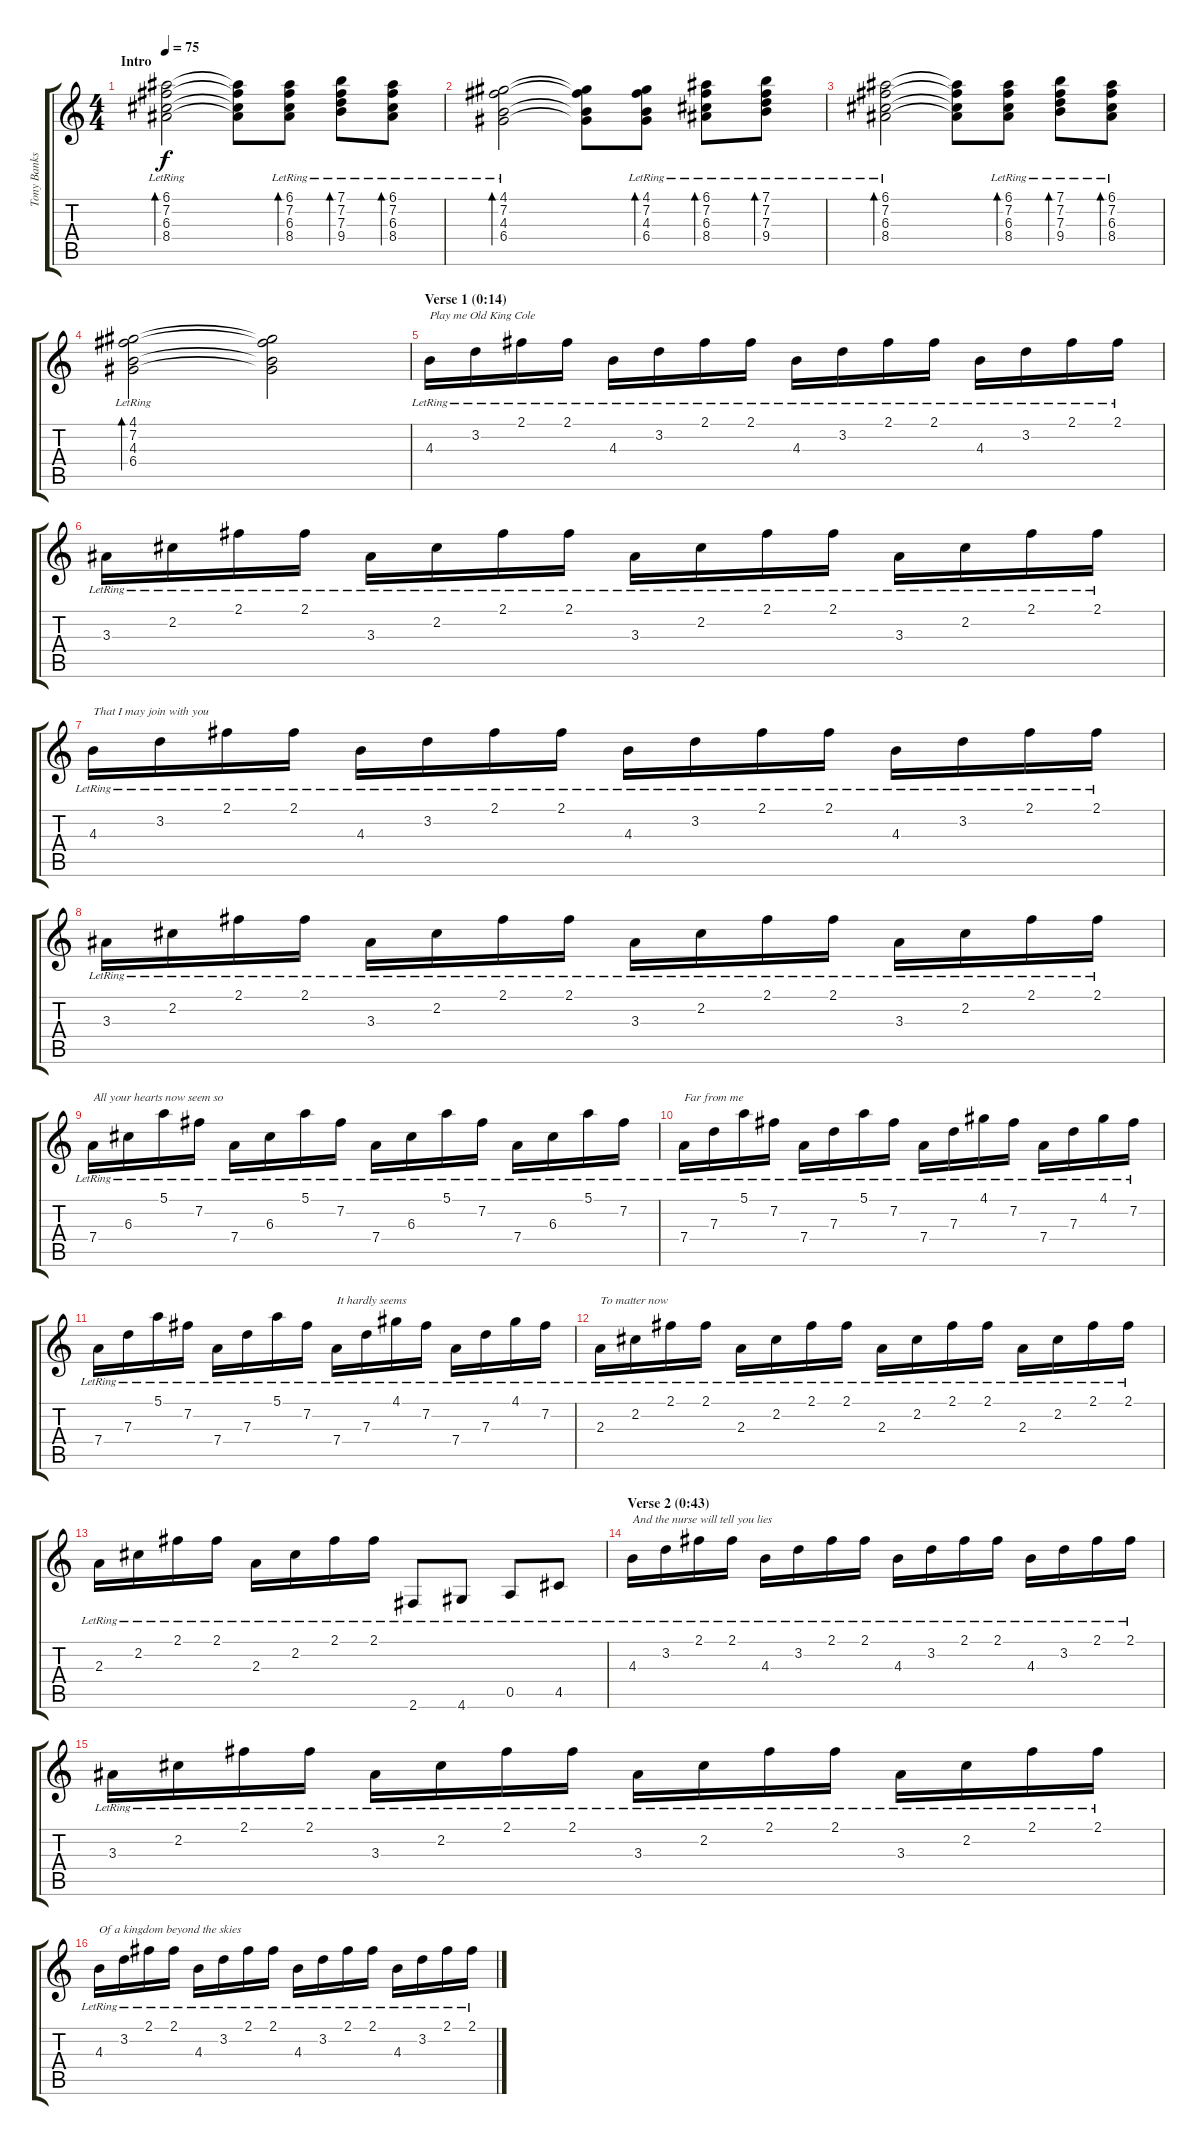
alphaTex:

\track ("Tony Banks (12-string guitar)" "Tony Banks") {instrument acousticguitarnylon}
\staff {score tabs}
\tuning (E4 B3 G3 D3 A2 E2) {hide}
\ts (4 4)
\section ("" "Intro")
\tempo 75
\clef g2
\ks c
(6.1{lr} 7.2{lr} 6.3{lr} 8.4{lr}).2{bd 60 dy f instrument acousticguitarnylon} (6.1{t} 7.2{t} 6.3{t} 8.4{t}).8 (6.1{lr} 7.2{lr} 6.3{lr} 8.4{lr}).8{bd 60} (7.1{lr} 7.2{lr} 7.3{lr} 9.4{lr}).8{bd 60} (6.1{lr} 7.2{lr} 6.3{lr} 8.4{lr}).8{bd 60} |
(4.1{lr} 7.2{lr} 4.3{lr} 6.4{lr}).2{bd 60} (4.1{t} 7.2{t} 4.3{t} 6.4{t}).8 (4.1{lr} 7.2{lr} 4.3{lr} 6.4{lr}).8{bd 60} (6.1{lr} 7.2{lr} 6.3{lr} 8.4{lr}).8{bd 60} (7.1{lr} 7.2{lr} 7.3{lr} 9.4{lr}).8{bd 60} |
(6.1{lr} 7.2{lr} 6.3{lr} 8.4{lr}).2{bd 60} (6.1{t} 7.2{t} 6.3{t} 8.4{t}).8 (6.1{lr} 7.2{lr} 6.3{lr} 8.4{lr}).8{bd 60} (7.1{lr} 7.2{lr} 7.3{lr} 9.4{lr}).8{bd 60} (6.1{lr} 7.2{lr} 6.3{lr} 8.4{lr}).8{bd 60} |
(4.1{lr} 7.2{lr} 4.3{lr} 6.4{lr}).2{bd 60} (4.1{t} 7.2{t} 4.3{t} 6.4{t}).2 |
\section ("" "Verse 1 (0:14)")
4.3{lr}.16{txt "Play me Old King Cole"} 3.2{lr}.16 2.1{lr}.16 2.1{lr}.16 4.3{lr}.16 3.2{lr}.16 2.1{lr}.16 2.1{lr}.16 4.3{lr}.16 3.2{lr}.16 2.1{lr}.16 2.1{lr}.16 4.3{lr}.16 3.2{lr}.16 2.1{lr}.16 2.1{lr}.16 |
3.3{lr}.16 2.2{lr}.16 2.1{lr}.16 2.1{lr}.16 3.3{lr}.16 2.2{lr}.16 2.1{lr}.16 2.1{lr}.16 3.3{lr}.16 2.2{lr}.16 2.1{lr}.16 2.1{lr}.16 3.3{lr}.16 2.2{lr}.16 2.1{lr}.16 2.1{lr}.16 |
4.3{lr}.16{txt "That I may join with you"} 3.2{lr}.16 2.1{lr}.16 2.1{lr}.16 4.3{lr}.16 3.2{lr}.16 2.1{lr}.16 2.1{lr}.16 4.3{lr}.16 3.2{lr}.16 2.1{lr}.16 2.1{lr}.16 4.3{lr}.16 3.2{lr}.16 2.1{lr}.16 2.1{lr}.16 |
3.3{lr}.16 2.2{lr}.16 2.1{lr}.16 2.1{lr}.16 3.3{lr}.16 2.2{lr}.16 2.1{lr}.16 2.1{lr}.16 3.3{lr}.16 2.2{lr}.16 2.1{lr}.16 2.1{lr}.16 3.3{lr}.16 2.2{lr}.16 2.1{lr}.16 2.1{lr}.16 |
7.4{lr}.16{txt "All your hearts now seem so"} 6.3{lr}.16 5.1{lr}.16 7.2{lr}.16 7.4{lr}.16 6.3{lr}.16 5.1{lr}.16 7.2{lr}.16 7.4{lr}.16 6.3{lr}.16 5.1{lr}.16 7.2{lr}.16 7.4{lr}.16 6.3{lr}.16 5.1{lr}.16 7.2{lr}.16 |
7.4{lr}.16{txt "Far from me"} 7.3{lr}.16 5.1{lr}.16 7.2{lr}.16 7.4{lr}.16 7.3{lr}.16 5.1{lr}.16 7.2{lr}.16 7.4{lr}.16 7.3{lr}.16 4.1{lr}.16 7.2{lr}.16 7.4{lr}.16 7.3{lr}.16 4.1{lr}.16 7.2{lr}.16 |
7.4{lr}.16 7.3{lr}.16 5.1{lr}.16 7.2{lr}.16 7.4{lr}.16 7.3{lr}.16 5.1{lr}.16 7.2{lr}.16 7.4{lr}.16{txt "It hardly seems"} 7.3{lr}.16 4.1{lr}.16 7.2{lr}.16 7.4{lr}.16 7.3{lr}.16 4.1{lr}.16 7.2{lr}.16 |
2.3{lr}.16{txt "To matter now"} 2.2{lr}.16 2.1{lr}.16 2.1{lr}.16 2.3{lr}.16 2.2{lr}.16 2.1{lr}.16 2.1{lr}.16 2.3{lr}.16 2.2{lr}.16 2.1{lr}.16 2.1{lr}.16 2.3{lr}.16 2.2{lr}.16 2.1{lr}.16 2.1{lr}.16 |
2.3{lr}.16 2.2{lr}.16 2.1{lr}.16 2.1{lr}.16 2.3{lr}.16 2.2{lr}.16 2.1{lr}.16 2.1{lr}.16 2.6{lr}.8 4.6{lr}.8 0.5{lr}.8 4.5{lr}.8 |
\section ("" "Verse 2 (0:43)")
4.3{lr}.16{txt "And the nurse will tell you lies"} 3.2{lr}.16 2.1{lr}.16 2.1{lr}.16 4.3{lr}.16 3.2{lr}.16 2.1{lr}.16 2.1{lr}.16 4.3{lr}.16 3.2{lr}.16 2.1{lr}.16 2.1{lr}.16 4.3{lr}.16 3.2{lr}.16 2.1{lr}.16 2.1{lr}.16 |
3.3{lr}.16 2.2{lr}.16 2.1{lr}.16 2.1{lr}.16 3.3{lr}.16 2.2{lr}.16 2.1{lr}.16 2.1{lr}.16 3.3{lr}.16 2.2{lr}.16 2.1{lr}.16 2.1{lr}.16 3.3{lr}.16 2.2{lr}.16 2.1{lr}.16 2.1{lr}.16 |
4.3{lr}.16{txt "Of a kingdom beyond the skies"} 3.2{lr}.16 2.1{lr}.16 2.1{lr}.16 4.3{lr}.16 3.2{lr}.16 2.1{lr}.16 2.1{lr}.16 4.3{lr}.16 3.2{lr}.16 2.1{lr}.16 2.1{lr}.16 4.3{lr}.16 3.2{lr}.16 2.1{lr}.16 2.1{lr}.16
